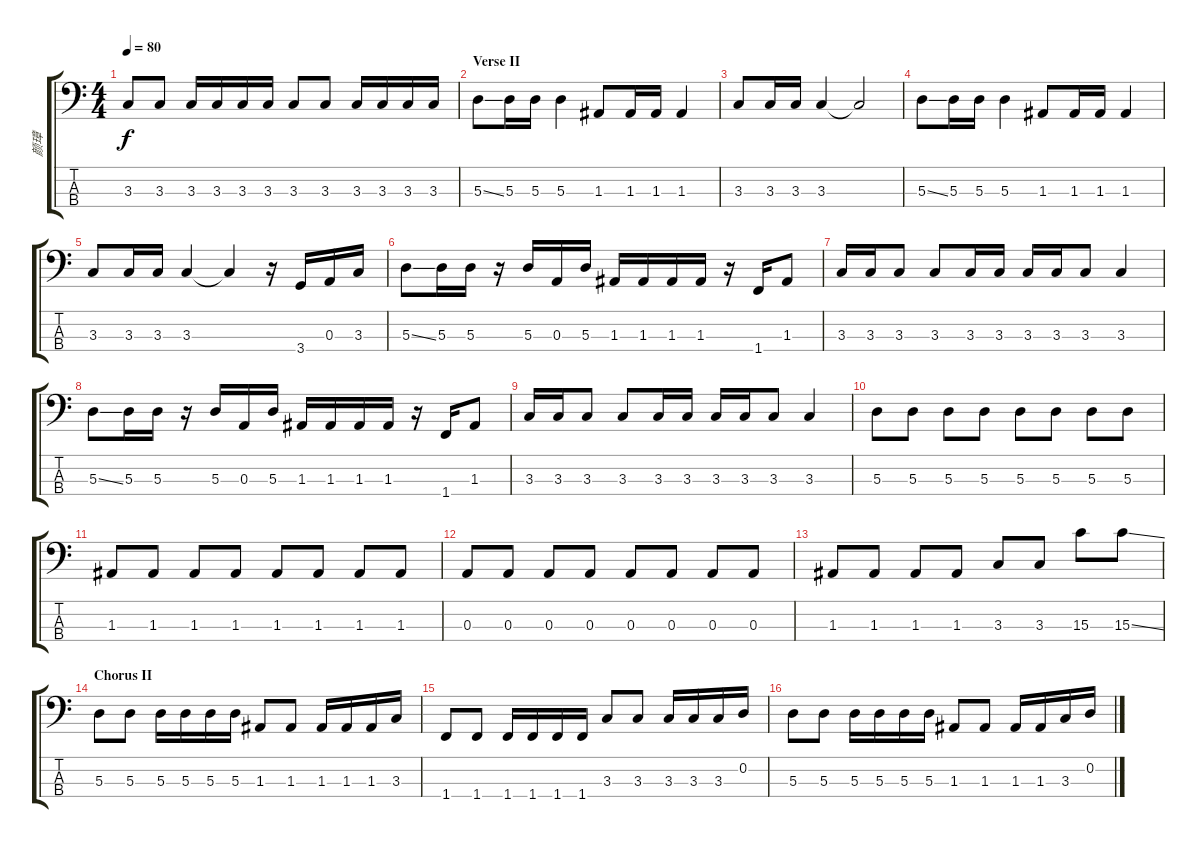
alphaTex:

\track ("颜璋" "颜璋") {instrument electricbassfinger}
\staff {score tabs}
\tuning (G2 D2 A1 E1) {hide}
\ts (4 4)
\tempo 80
\clef f4
\ks c
3.3.8{dy f} 3.3.8 3.3.16 3.3.16 3.3.16 3.3.16 3.3.8 3.3.8 3.3.16 3.3.16 3.3.16 3.3.16 |
\section ("" "Verse II")
5.3{ss}.8 5.3.16 5.3.16 5.3.4 1.3.8 1.3.16 1.3.16 1.3.4 |
3.3.8 3.3.16 3.3.16 3.3.4 3.3{t}.2 |
5.3{ss}.8 5.3.16 5.3.16 5.3.4 1.3.8 1.3.16 1.3.16 1.3.4 |
3.3.8 3.3.16 3.3.16 3.3.4 3.3{t}.4 r.16 3.4.16 0.3.16 3.3.16 |
5.3{ss}.8 5.3.16 5.3.16 r.16 5.3.16 0.3.16 5.3.16 1.3.16 1.3.16 1.3.16 1.3.16 r.16 1.4.16 1.3.8 |
3.3.16 3.3.16 3.3.8 3.3.8 3.3.16 3.3.16 3.3.16 3.3.16 3.3.8 3.3.4 |
5.3{ss}.8 5.3.16 5.3.16 r.16 5.3.16 0.3.16 5.3.16 1.3.16 1.3.16 1.3.16 1.3.16 r.16 1.4.16 1.3.8 |
3.3.16 3.3.16 3.3.8 3.3.8 3.3.16 3.3.16 3.3.16 3.3.16 3.3.8 3.3.4 |
5.3.8 5.3.8 5.3.8 5.3.8 5.3.8 5.3.8 5.3.8 5.3.8 |
1.3.8 1.3.8 1.3.8 1.3.8 1.3.8 1.3.8 1.3.8 1.3.8 |
0.3.8 0.3.8 0.3.8 0.3.8 0.3.8 0.3.8 0.3.8 0.3.8 |
\section ("" "")
1.3.8 1.3.8 1.3.8 1.3.8 3.3.8 3.3.8 15.3.8 15.3{ss}.8 |
\section ("" "Chorus II")
5.3.8 5.3.8 5.3.16 5.3.16 5.3.16 5.3.16 1.3.8 1.3.8 1.3.16 1.3.16 1.3.16 3.3.16 |
1.4.8 1.4.8 1.4.16 1.4.16 1.4.16 1.4.16 3.3.8 3.3.8 3.3.16 3.3.16 3.3.16 0.2.16 |
5.3.8 5.3.8 5.3.16 5.3.16 5.3.16 5.3.16 1.3.8 1.3.8 1.3.16 1.3.16 3.3.16 0.2.16
